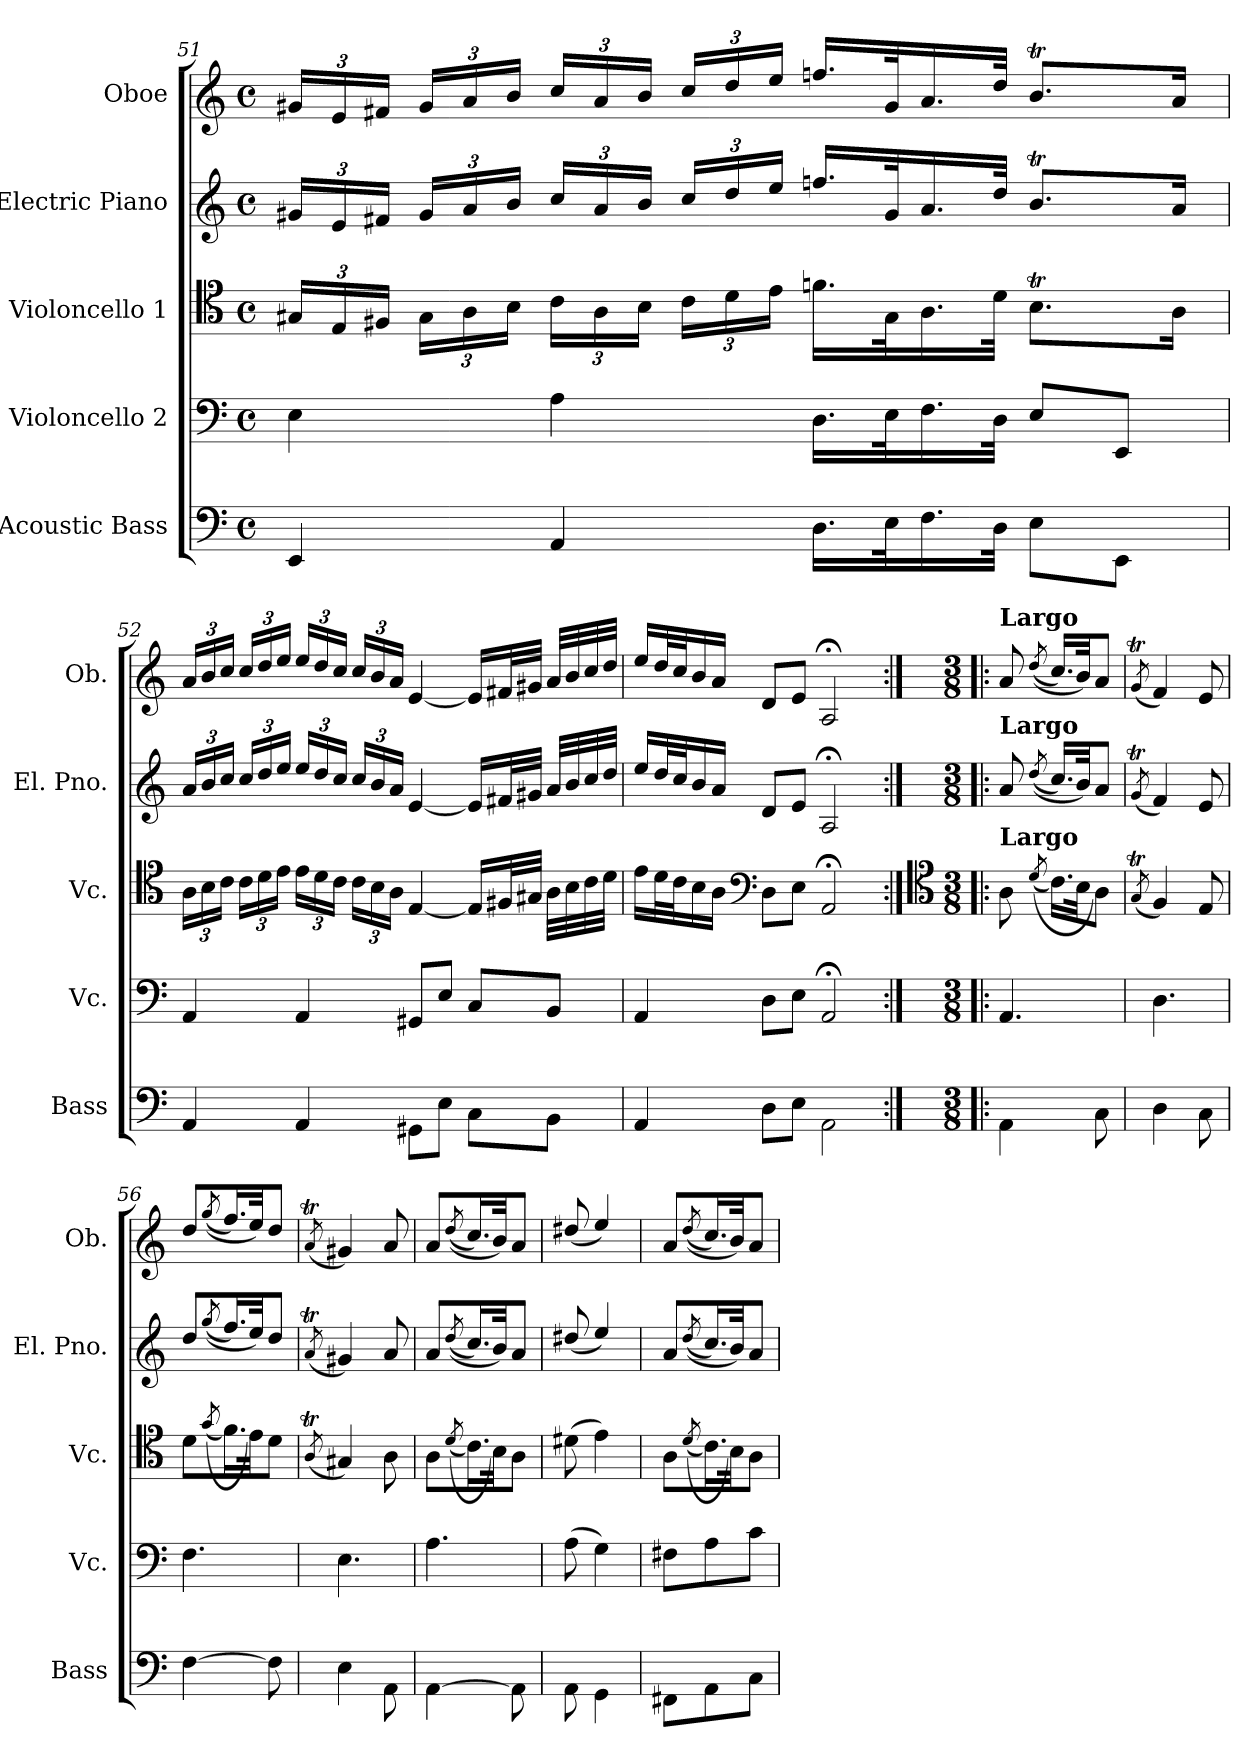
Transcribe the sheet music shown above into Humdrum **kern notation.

**kern	**kern	**kern	**kern	**kern
*part5	*part4	*part3	*part2	*part1
*staff5	*staff4	*staff3	*staff2	*staff1
*I"Acoustic Bass	*I"Violoncello 2	*I"Violoncello 1	*I"Electric Piano	*I"Oboe
*I'Bass	*I'Vc.	*I'Vc.	*I'El. Pno.	*I'Ob.
!!LO:PB:g=z
*clefF4	*clefF4	*clefC4	*clefG2	*clefG2
*ITrd7c12	*	*	*	*
*k[]	*k[]	*k[]	*k[]	*k[]
*M4/4	*M4/4	*M4/4	*M4/4	*M4/4
*met(c)	*met(c)	*met(c)	*met(c)	*met(c)
*	*	*Xbrackettup	*Xbrackettup	*Xbrackettup
=51	=51	=51	=51	=51
4EEE/	4E\	24G#X/LL	24g#X/LL	24g#X/LL
.	.	24E/	24e/	24e/
.	.	24F#X/JJ	24f#X/JJ	24f#X/JJ
.	.	24G#\LL	24g#/LL	24g#/LL
.	.	24A\	24a/	24a/
.	.	24B\JJ	24b/JJ	24b/JJ
4AAA/	4A\	24c\LL	24cc/LL	24cc/LL
.	.	24A\	24a/	24a/
.	.	24B\JJ	24b/JJ	24b/JJ
.	.	24c\LL	24cc/LL	24cc/LL
.	.	24d\	24dd/	24dd/
.	.	24e\JJ	24ee/JJ	24ee/JJ
16.DD\LL	16.D\LL	16.fn\LL	16.ffn/LL	16.ffn/LL
32EE\K	32E\K	32G#\K	32g#/K	32g#/K
16.FF\	16.F\	16.A\	16.a/	16.a/
32DD\JJk	32D\JJk	32d\JJk	32dd/JJk	32dd/JJk
8EE\L	8E/L	8.Bt\L	8.bt/L	8.bt/L
8EEE\J	8EE/J	.	.	.
.	.	16A\Jk	16a/Jk	16a/Jk
!!LO:LB:g=z
=52	=52	=52	=52	=52
4AAA/	4AA/	24A\LL	24a/LL	24a/LL
.	.	24B\	24b/	24b/
.	.	24c\JJ	24cc/JJ	24cc/JJ
.	.	24c\LL	24cc/LL	24cc/LL
.	.	24d\	24dd/	24dd/
.	.	24e\JJ	24ee/JJ	24ee/JJ
4AAA/	4AA/	24e\LL	24ee/LL	24ee/LL
.	.	24d\	24dd/	24dd/
.	.	24c\JJ	24cc/JJ	24cc/JJ
.	.	24c\LL	24cc/LL	24cc/LL
.	.	24B\	24b/	24b/
.	.	24A\JJ	24a/JJ	24a/JJ
8GGG#X\L	8GG#X/L	[4E/	[4e/	[4e/
8EE\J	8E/J	.	.	.
8CC\L	8C/L	16E/LL]	16e/LL]	16e/LL]
.	.	32F#X/L	32f#X/L	32f#X/L
.	.	32G#X/JJJ	32g#X/JJJ	32g#X/JJJ
8BBB\J	8BB/J	32A\LLL	32a/LLL	32a/LLL
.	.	32B\	32b/	32b/
.	.	32c\	32cc/	32cc/
.	.	32d\JJJ	32dd/JJJ	32dd/JJJ
=53	=53	=53	=53	=53
4AAA/	4AA/	16e\LL	16ee/LL	16ee/LL
.	.	32d\L	32dd/L	32dd/L
.	.	32c\J	32cc/J	32cc/J
.	.	16B\	16b/	16b/
.	.	16A\JJ	16a/JJ	16a/JJ
*	*	*clefF4	*	*
8DD\L	8D\L	8D\L	8d/L	8d/L
8EE\J	8E\J	8E\J	8e/J	8e/J
2AAA\	2AA;</	2AA;</	2A;</	2A;</
!!LO:PB:g=z
=54:|!|:	=54:|!|:	=54:|!|:	=54:|!|:	=54:|!|:
*	*	*clefC4	*	*
*M3/8	*M3/8	*M3/8	*M3/8	*M3/8
*	*	*	*	*MM50
!	!	!	!	!LO:TX:a:B:t=Largo
!	!	!	!LO:TX:a:B:t=Largo	!
!	!	!LO:TX:a:B:t=Largo	!	!
4AAA\	4.AA/	8A\	8a/	8a/
.	.	(<(<8qd/	(<(<8qdd/	(<(<8qdd/
.	.	16.c\LL)	16.cc/LL)	16.cc/LL)
.	.	32B\JK	32b/JK)	32b/JK)
8CC\	.	8A\J)	8a/J	8a/J
=55	=55	=55	=55	=55
.	.	(<8qGT/	(<8qgT/	(<8qgT/
4DD\	4.D\	4F/)	4f/)	4f/)
8CC\	.	8E/	8e/	8e/
=56	=56	=56	=56	=56
[4FF\	4.F\	8d\L	8dd/L	8dd/L
.	.	(<(<8qg/	(<(<8qgg/	(<(<8qgg/
.	.	16.f\L)	16.ff/L)	16.ff/L)
.	.	32e\JK)	32ee/JK)	32ee/JK)
8FF\]	.	8d\J	8dd/J	8dd/J
=57	=57	=57	=57	=57
.	.	(<8qAT/	(<8qaT/	(<8qaT/
4EE\	4.E\	4G#X/)	4g#X/)	4g#X/)
8AAA\	.	8A\	8a/	8a/
=58	=58	=58	=58	=58
[4AAA\	4.A\	8A\L	8a/L	8a/L
.	.	(<(<8qd/	(<(<8qdd/	(<(<8qdd/
.	.	16.c\L)	16.cc/L)	16.cc/L)
.	.	32B\JK)	32b/JK)	32b/JK)
8AAA\]	.	8A\J	8a/J	8a/J
=59	=59	=59	=59	=59
8AAA\	(>8A\	(>8d#X\	(<8dd#X/	(<8dd#X/
4GGG\	4G\)	4e\)	4ee/)	4ee/)
=60	=60	=60	=60	=60
8FFF#X\L	8F#X\L	8A\L	8a/L	8a/L
.	.	(<(<8qd/	(<(<8qdd/	(<(<8qdd/
8AAA\	8A\	16.c\L)	16.cc/L)	16.cc/L)
.	.	32B\JK)	32b/JK)	32b/JK)
8CC\J	8c\J	8A\J	8a/J	8a/J
=	=	=	=	=
*-	*-	*-	*-	*-
